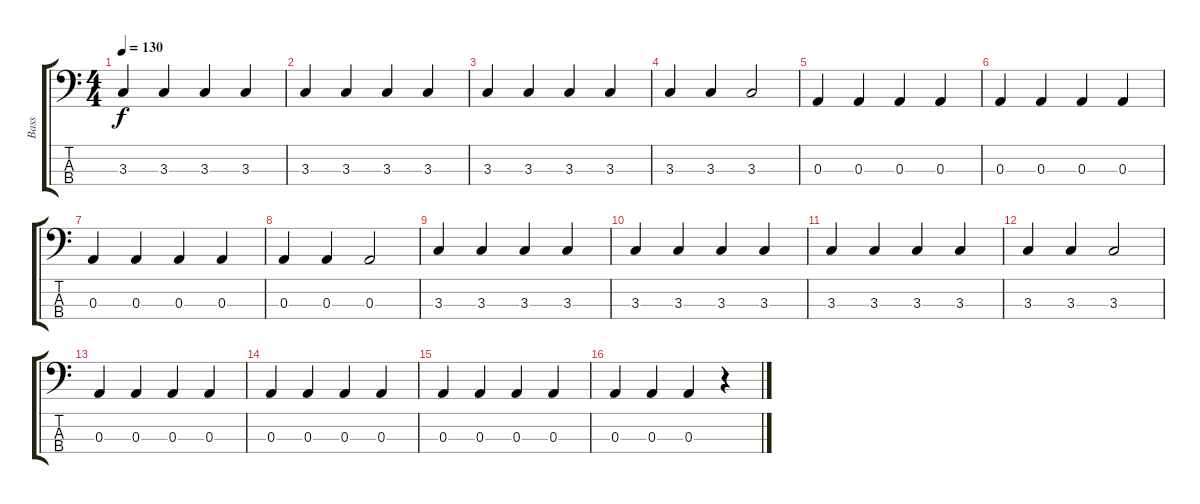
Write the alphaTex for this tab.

\track ("Bass" "Bass") {instrument electricbasspick}
\staff {score tabs}
\tuning (G2 D2 A1 E1) {hide}
\ts (4 4)
\tempo 130
\clef f4
\ks c
3.3.4{dy f} 3.3.4 3.3.4 3.3.4 |
3.3.4 3.3.4 3.3.4 3.3.4 |
3.3.4 3.3.4 3.3.4 3.3.4 |
3.3.4 3.3.4 3.3.2 |
0.3.4 0.3.4 0.3.4 0.3.4 |
0.3.4 0.3.4 0.3.4 0.3.4 |
0.3.4 0.3.4 0.3.4 0.3.4 |
0.3.4 0.3.4 0.3.2 |
3.3.4 3.3.4 3.3.4 3.3.4 |
3.3.4 3.3.4 3.3.4 3.3.4 |
3.3.4 3.3.4 3.3.4 3.3.4 |
3.3.4 3.3.4 3.3.2 |
0.3.4 0.3.4 0.3.4 0.3.4 |
0.3.4 0.3.4 0.3.4 0.3.4 |
0.3.4 0.3.4 0.3.4 0.3.4 |
0.3.4 0.3.4 0.3.4 r.4
